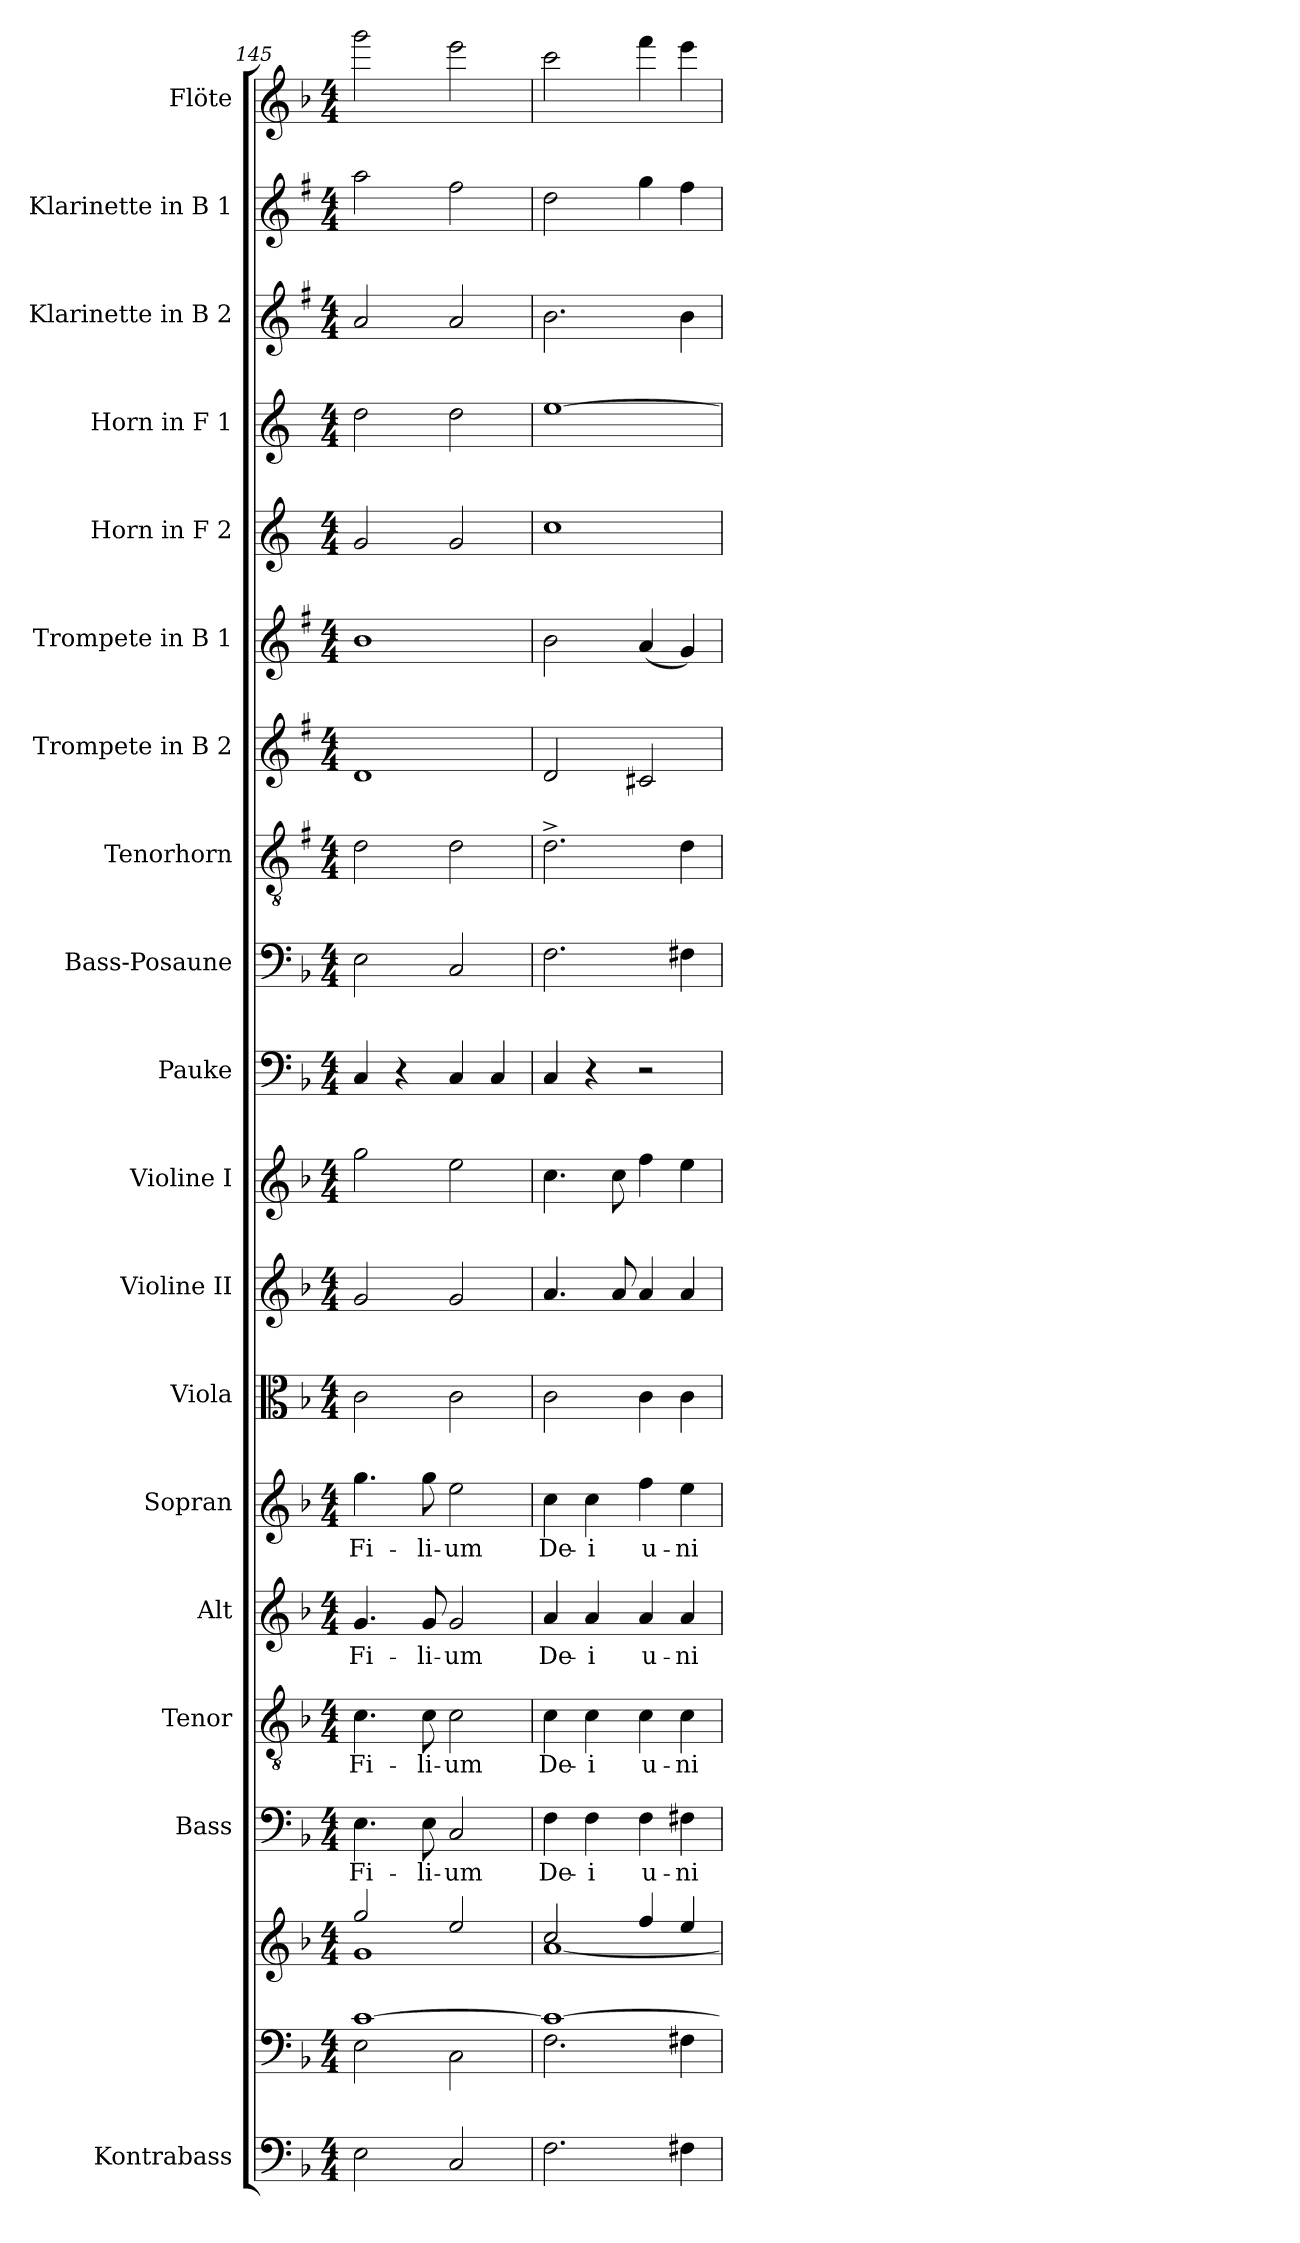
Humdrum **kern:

**kern	**kern	**kern	**kern	**text	**kern	**text	**kern	**text	**kern	**text	**kern	**kern	**kern	**kern	**kern	**kern	**kern	**kern	**kern	**kern	**kern	**kern	**kern
*part19	*part18	*part18	*part17	*part17	*part16	*part16	*part15	*part15	*part14	*part14	*part13	*part12	*part11	*part10	*part9	*part8	*part7	*part6	*part5	*part4	*part3	*part2	*part1
*staff20	*staff19	*staff18	*staff17	*staff17	*staff16	*staff16	*staff15	*staff15	*staff14	*staff14	*staff13	*staff12	*staff11	*staff10	*staff9	*staff8	*staff7	*staff6	*staff5	*staff4	*staff3	*staff2	*staff1
*I"Kontrabass	*	*	*I"Bass	*	*I"Tenor	*	*I"Alt	*	*I"Sopran	*	*I"Viola	*I"Violine II	*I"Violine I	*I"Pauke	*I"Bass-Posaune	*I"Tenorhorn	*I"Trompete in B 2	*I"Trompete in B 1	*I"Horn in F 2	*I"Horn in F 1	*I"Klarinette in B 2	*I"Klarinette in B 1	*I"Flöte
*I'Kb.	*	*	*I'B	*	*I'T	*	*I'A	*	*I'S	*	*I'Vla.	*I'Vl. II	*I'Vl. I	*I'Pk.	*I'B. Pos.	*I'T	*	*	*I'Hrn. 2	*I'Hrn. 1	*	*	*I'Fl.
*clefF4	*clefF4	*clefG2	*clefF4	*	*clefGv2	*	*clefG2	*	*clefG2	*	*clefC3	*clefG2	*clefG2	*clefF4	*clefF4	*clefGv2	*clefG2	*clefG2	*clefG2	*clefG2	*clefG2	*clefG2	*clefG2
*ITrd7c12	*	*	*	*	*	*	*	*	*	*	*	*	*	*	*	*ITrd1c2	*ITrd1c2	*ITrd1c2	*ITrd4c7	*ITrd4c7	*ITrd1c2	*ITrd1c2	*
*k[b-]	*k[b-]	*k[b-]	*k[b-]	*	*k[b-]	*	*k[b-]	*	*k[b-]	*	*k[b-]	*k[b-]	*k[b-]	*k[b-]	*k[b-]	*k[b-]	*k[b-]	*k[b-]	*k[b-]	*k[b-]	*k[b-]	*k[b-]	*k[b-]
*F:	*F:	*F:	*F:	*	*F:	*	*F:	*	*F:	*	*F:	*F:	*F:	*F:	*F:	*F:	*F:	*F:	*F:	*F:	*F:	*F:	*F:
*M4/4	*M4/4	*M4/4	*M4/4	*	*M4/4	*	*M4/4	*	*M4/4	*	*M4/4	*M4/4	*M4/4	*M4/4	*M4/4	*M4/4	*M4/4	*M4/4	*M4/4	*M4/4	*M4/4	*M4/4	*M4/4
=145	=145	=145	=145	=145	=145	=145	=145	=145	=145	=145	=145	=145	=145	=145	=145	=145	=145	=145	=145	=145	=145	=145	=145
*	*^	*^	*	*	*	*	*	*	*	*	*	*	*	*	*	*	*	*	*	*	*	*	*
!	!	!	!	!	!	!LO:LY:b	!	!LO:LY:b	!	!LO:LY:b	!	!LO:LY:b	!	!	!	!	!	!	!	!	!	!	!	!	!
2EE\	[>1c	2E\	2gg/	1g	4.E\	Fi-	4.c\	Fi-	4.g/	Fi-	4.gg\	Fi-	2c\	2g/	2gg\	4C/	2E\	2c\	1c	1a	2c/	2g\	2g/	2gg\	2ggg\
.	.	.	.	.	.	.	.	.	.	.	.	.	.	.	.	4r	.	.	.	.	.	.	.	.	.
!	!	!	!	!	!	!LO:LY:b	!	!LO:LY:b	!	!LO:LY:b	!	!LO:LY:b	!	!	!	!	!	!	!	!	!	!	!	!	!
.	.	.	.	.	8E\	-li-	8c\	-li-	8g/	-li-	8gg\	-li-	.	.	.	.	.	.	.	.	.	.	.	.	.
!	!	!	!	!	!	!LO:LY:b	!	!LO:LY:b	!	!LO:LY:b	!	!LO:LY:b	!	!	!	!	!	!	!	!	!	!	!	!	!
2CC/	.	2C\	2ee/	.	2C/	-um	2c\	-um	2g/	-um	2ee\	-um	2c\	2g/	2ee\	4C/	2C/	2c\	.	.	2c/	2g\	2g/	2ee\	2eee\
.	.	.	.	.	.	.	.	.	.	.	.	.	.	.	.	4C/	.	.	.	.	.	.	.	.	.
=146	=146	=146	=146	=146	=146	=146	=146	=146	=146	=146	=146	=146	=146	=146	=146	=146	=146	=146	=146	=146	=146	=146	=146	=146	=146
!	!	!	!	!	!	!LO:LY:b	!	!LO:LY:b	!	!LO:LY:b	!	!LO:LY:b	!	!	!	!	!	!	!	!	!	!	!	!	!
2.FF\	1c_	2.F\	2cc/	[<1a	4F\	De-	4c\	De-	4a/	De-	4cc\	De-	2c\	4.a/	4.cc\	4C/	2.F\	2.c^>\	2c/	2a\	1f	[1a	2.a\	2cc\	2ccc\
!	!	!	!	!	!	!LO:LY:b	!	!LO:LY:b	!	!LO:LY:b	!	!LO:LY:b	!	!	!	!	!	!	!	!	!	!	!	!	!
.	.	.	.	.	4F\	-i	4c\	-i	4a/	-i	4cc\	-i	.	.	.	4r	.	.	.	.	.	.	.	.	.
.	.	.	.	.	.	.	.	.	.	.	.	.	.	8a/	8cc\	.	.	.	.	.	.	.	.	.	.
!	!	!	!	!	!	!LO:LY:b	!	!LO:LY:b	!	!LO:LY:b	!	!LO:LY:b	!	!	!	!	!	!	!	!	!	!	!	!	!
.	.	.	4ff/	.	4F\	u-	4c\	u-	4a/	u-	4ff\	u-	4c\	4a/	4ff\	2r	.	.	2Bn/	(<4g/	.	.	.	4ff\	4fff\
!	!	!	!	!	!	!LO:LY:b	!	!LO:LY:b	!	!LO:LY:b	!	!LO:LY:b	!	!	!	!	!	!	!	!	!	!	!	!	!
4FF#X\	.	4F#X\	4ee/	.	4F#X\	-ni-	4c\	-ni-	4a/	-ni-	4ee\	-ni-	4c\	4a/	4ee\	.	4F#X\	4c\	.	4f/)	.	.	4a\	4ee\	4eee\
*	*v	*v	*	*	*	*	*	*	*	*	*	*	*	*	*	*	*	*	*	*	*	*	*	*	*
*	*	*v	*v	*	*	*	*	*	*	*	*	*	*	*	*	*	*	*	*	*	*	*	*	*
=	=	=	=	=	=	=	=	=	=	=	=	=	=	=	=	=	=	=	=	=	=	=	=
*-	*-	*-	*-	*-	*-	*-	*-	*-	*-	*-	*-	*-	*-	*-	*-	*-	*-	*-	*-	*-	*-	*-	*-
